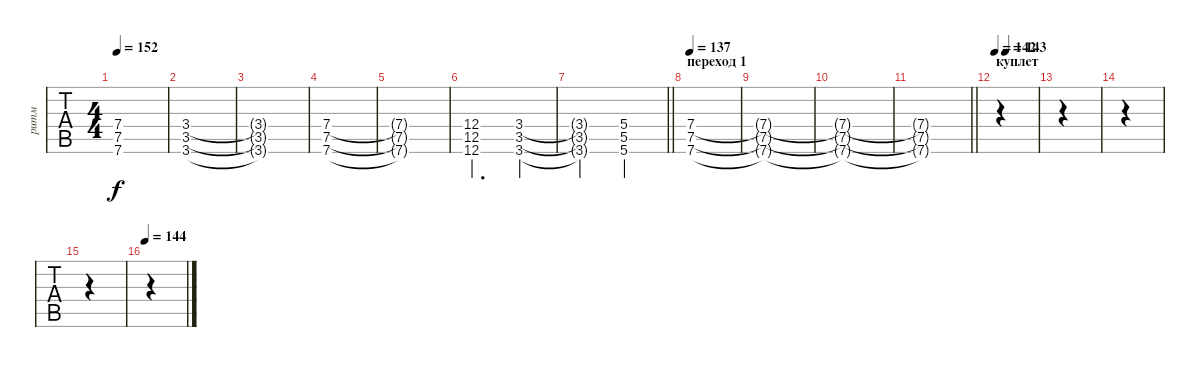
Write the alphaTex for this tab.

\track ("ритм" "ритм") {instrument distortionguitar}
\staff {tabs}
\tuning (E4 B3 G3 D3 A2 D2) {hide}
\ts (4 4)
\tempo 152
\clef g2
\ks c
(7.4{t} 7.5{t} 7.6{t}).1{dy f} |
(3.4 3.5 3.6).1 |
(3.4{t} 3.5{t} 3.6{t}).1 |
(7.4 7.5 7.6).1 |
(7.4{t} 7.5{t} 7.6{t}).1 |
(12.4 12.5 12.6).2{d} (3.4 3.5 3.6).4 |
\barLineRight lightlight
(3.4{t} 3.5{t} 3.6{t}).2 (5.4 5.5 5.6).2 |
\section ("" "переход 1")
\tempo 137
(7.4 7.5 7.6).1 |
(7.4{t} 7.5{t} 7.6{t}).1 |
(7.4{t} 7.5{t} 7.6{t}).1 |
\barLineRight lightlight
(7.4{t} 7.5{t} 7.6{t}).1 |
\section ("" "куплет")
\tempo 142
\tempo (143 0.25)
|
|
|
|
\tempo 144
